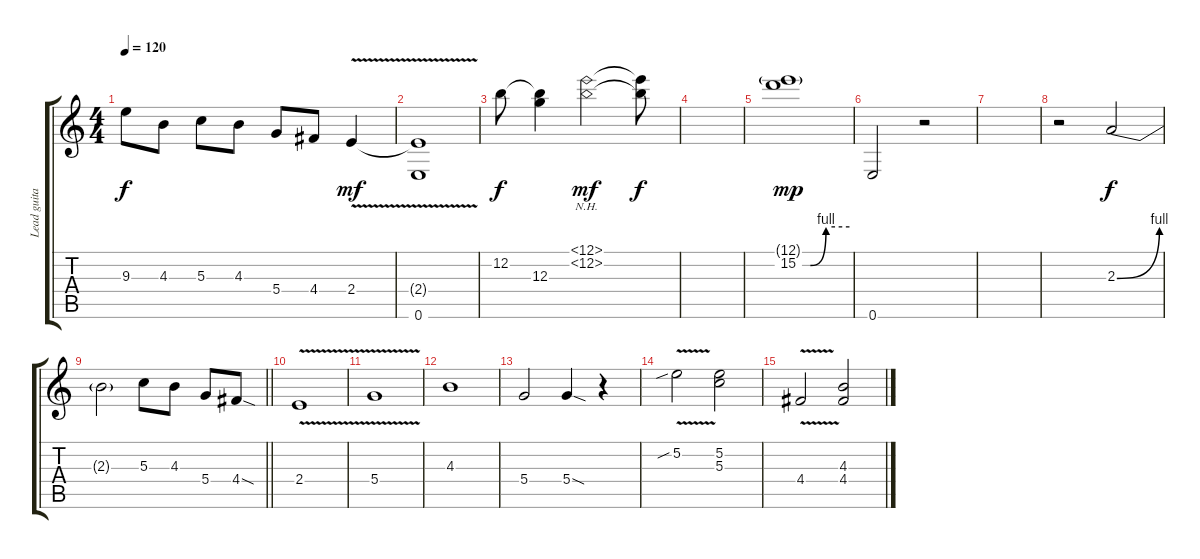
\track ("Lead guitar" "Lead guita") {instrument distortionguitar}
\staff {score tabs}
\tuning (E4 B3 G3 D3 A2 E2) {hide}
\ts (4 4)
\tempo 120
\clef g2
\ks c
9.3{t}.8{dy f} 4.3.8 5.3.8 4.3.8 5.4.8 4.4.8 2.4{v}.4{dy mf} |
(2.4{t} 0.6).1 |
12.2.8{dy f} (12.2{t} 12.3).4 (12.1{nh} 12.2{nh}).2{dy mf} (12.1{t} 12.2{t}).8{dy f} |
|
(12.1{g} 15.2{be (custom 0 0 10 0 30 4 60 4)}).1{dy mp} |
0.6.2 r.2 |
|
r.2 2.3{be (bend 0 0 60 4)}.2{dy f} |
\barLineRight lightlight
2.3{t}.2 5.3.8 4.3.8 5.4.8 4.4{sod}.8 |
\section ("" "")
2.4{v}.1{volume 8 balance 16} |
5.4{v}.1 |
4.3.1 |
5.4.2 5.4{sod}.4 r.4 |
5.2{v sib}.2 (5.2 5.3).2 |
4.4{v}.2 (4.3 4.4).2
